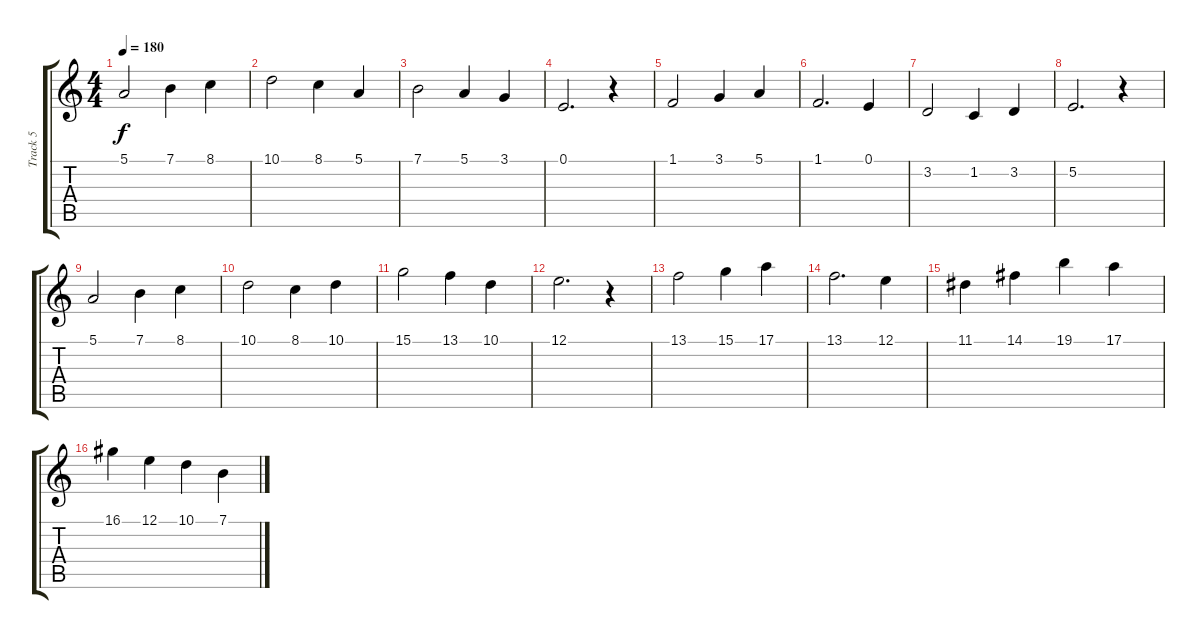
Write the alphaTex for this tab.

\track ("Track 5" "Track 5") {instrument blownbottle}
\staff {score tabs}
\tuning (E4 B3 G3 D3 A2 E2) {hide}
\ts (4 4)
\tempo 180
\clef g2
\ks c
5.1.2{dy f} 7.1.4 8.1.4 |
10.1.2 8.1.4 5.1.4 |
7.1.2 5.1.4 3.1.4 |
0.1.2{d} r.4 |
1.1.2 3.1.4 5.1.4 |
1.1.2{d} 0.1.4 |
3.2.2 1.2.4 3.2.4 |
5.2.2{d} r.4 |
5.1.2 7.1.4 8.1.4 |
10.1.2 8.1.4 10.1.4 |
15.1.2 13.1.4 10.1.4 |
12.1.2{d} r.4 |
13.1.2 15.1.4 17.1.4 |
13.1.2{d} 12.1.4 |
11.1.4 14.1.4 19.1.4 17.1.4 |
16.1.4 12.1.4 10.1.4 7.1.4
